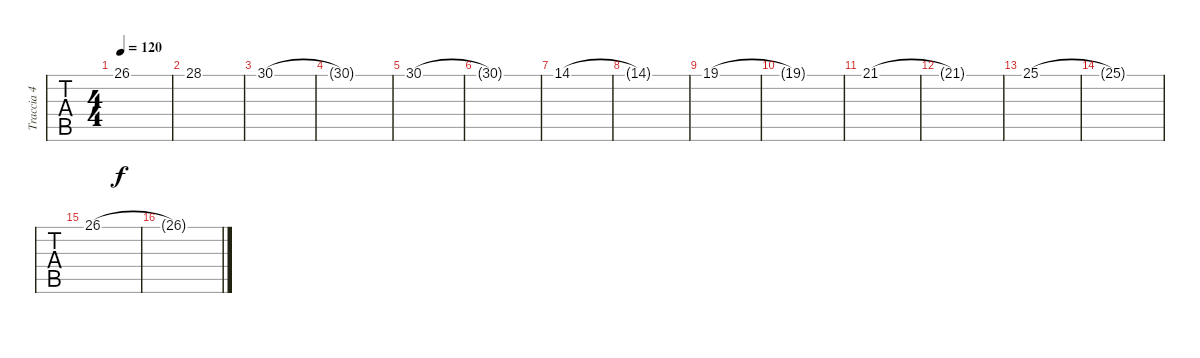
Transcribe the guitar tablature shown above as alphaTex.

\track ("Traccia 4" "Traccia 4") {instrument stringensemble2}
\staff {tabs}
\tuning (Gb4 Db4 A3 E3 B2 E2) {hide}
\ts (4 4)
\tempo 120
\clef g2
\ks c
26.1.1{dy f} |
28.1.1 |
30.1.1 |
30.1{t}.1 |
30.1.1 |
30.1{t}.1 |
14.1.1 |
14.1{t}.1 |
19.1.1 |
19.1{t}.1 |
21.1.1 |
21.1{t}.1 |
25.1.1 |
25.1{t}.1 |
26.1.1 |
26.1{t}.1
